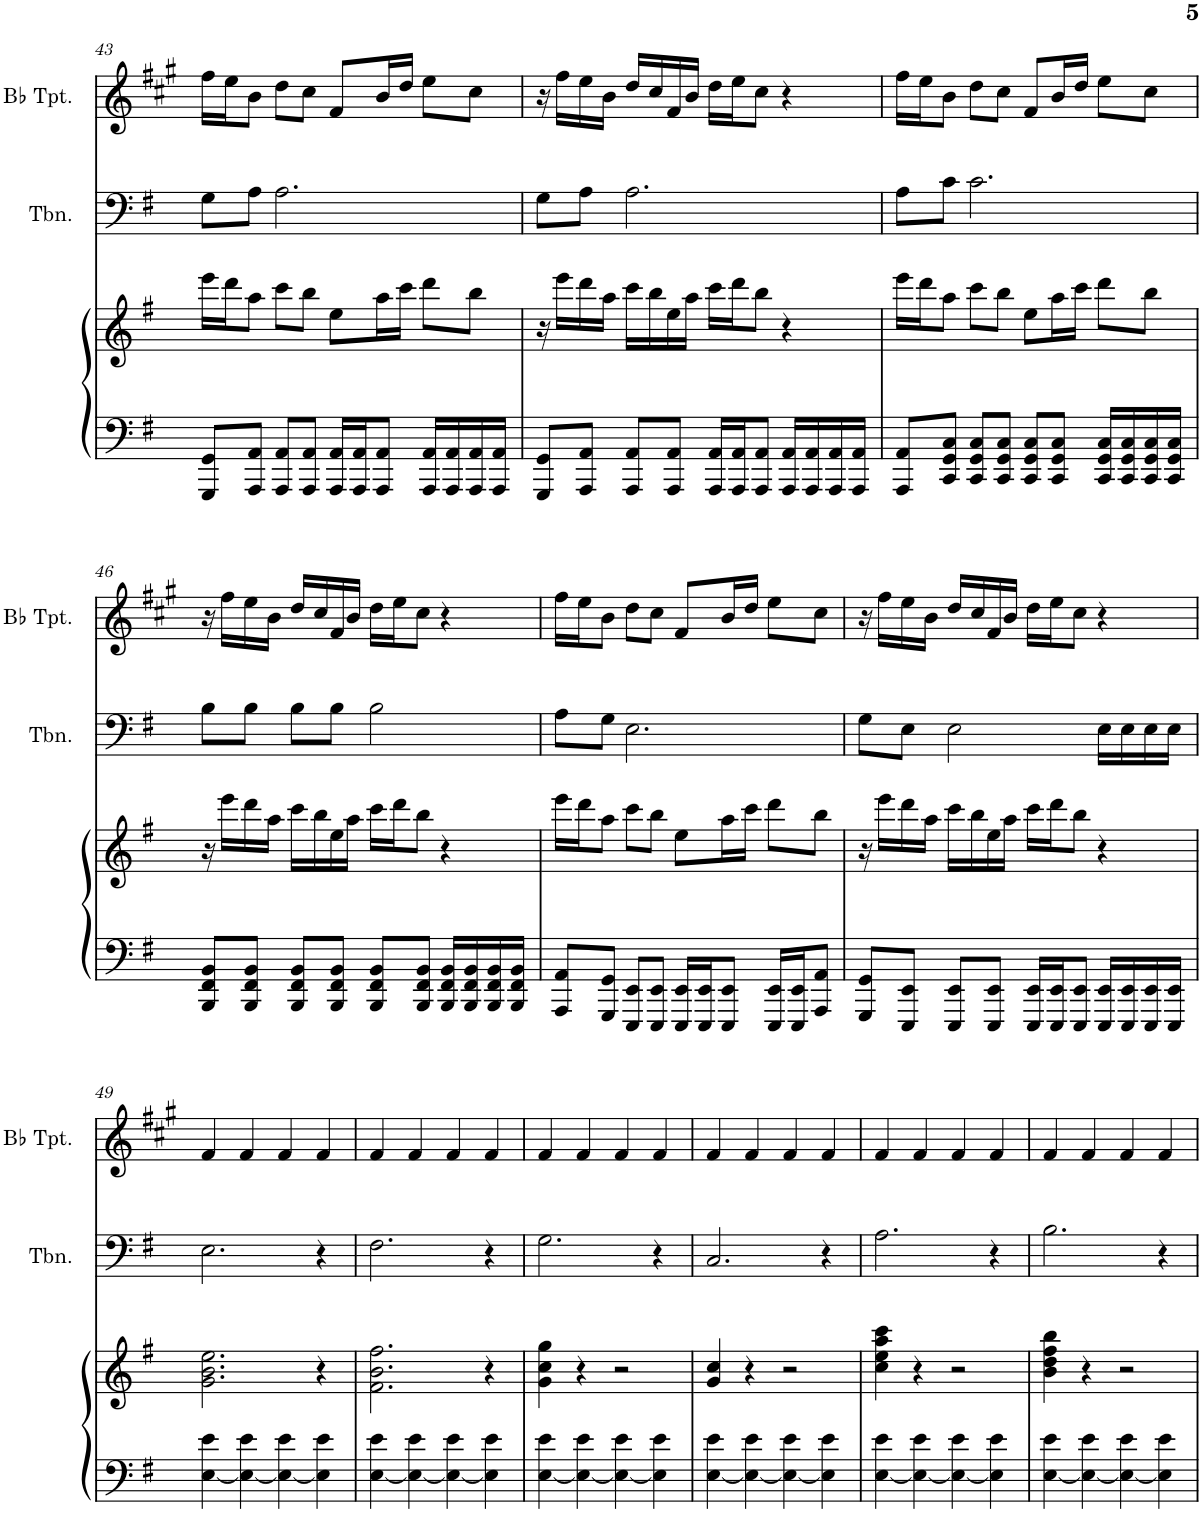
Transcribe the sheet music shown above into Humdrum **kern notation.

**kern	**kern	**kern	**kern
*part3	*part3	*part2	*part1
*staff4	*staff3	*staff2	*staff1
*I"Grand Piano	*	*I"Trombone	*I"Bb Trumpet
*I'Pno	*	*I'Tbn.	*I'Bb Tpt.
!!LO:PB:g=z
*clefF4	*clefG2	*clefF4	*clefG2
*	*	*	*Trd1c2
*k[f#]	*k[f#]	*k[f#]	*k[f#c#g#]
*M4/4	*M4/4	*M4/4	*M4/4
=43	=43	=43	=43
8GGG/ 8GG/L	16eee\LL	8G\L	16ff#\LL
.	16ddd\J	.	16ee\J
8AAA/ 8AA/J	8aa\J	8A\J	8b\J
8AAA/ 8AA/L	8ccc\L	2.A\	8dd\L
8AAA/ 8AA/J	8bb\J	.	8cc#\J
16AAA/ 16AA/LL	8ee\L	.	8f#/L
16AAA/ 16AA/J	.	.	.
8AAA/ 8AA/J	16aa\L	.	16b/L
.	16ccc\JJ	.	16dd/JJ
16AAA/ 16AA/LL	8ddd\L	.	8ee\L
16AAA/ 16AA/	.	.	.
16AAA/ 16AA/	8bb\J	.	8cc#\J
16AAA/ 16AA/JJ	.	.	.
=44	=44	=44	=44
8GGG/ 8GG/L	16r	8G\L	16r
.	16eee\LL	.	16ff#\LL
8AAA/ 8AA/J	16ddd\	8A\J	16ee\
.	16aa\JJ	.	16b\JJ
8AAA/ 8AA/L	16ccc\LL	2.A\	16dd/LL
.	16bb\	.	16cc#/
8AAA/ 8AA/J	16ee\	.	16f#/
.	16aa\JJ	.	16b/JJ
16AAA/ 16AA/LL	16ccc\LL	.	16dd\LL
16AAA/ 16AA/J	16ddd\J	.	16ee\J
8AAA/ 8AA/J	8bb\J	.	8cc#\J
16AAA/ 16AA/LL	4r	.	4r
16AAA/ 16AA/	.	.	.
16AAA/ 16AA/	.	.	.
16AAA/ 16AA/JJ	.	.	.
=45	=45	=45	=45
8AAA/ 8AA/L	16eee\LL	8A\L	16ff#\LL
.	16ddd\J	.	16ee\J
8CC/ 8GG/ 8C/J	8aa\J	8c\J	8b\J
8CC/ 8GG/ 8C/L	8ccc\L	2.c\	8dd\L
8CC/ 8GG/ 8C/J	8bb\J	.	8cc#\J
8CC/ 8GG/ 8C/L	8ee\L	.	8f#/L
8CC/ 8GG/ 8C/J	16aa\L	.	16b/L
.	16ccc\JJ	.	16dd/JJ
16CC/ 16GG/ 16C/LL	8ddd\L	.	8ee\L
16CC/ 16GG/ 16C/	.	.	.
16CC/ 16GG/ 16C/	8bb\J	.	8cc#\J
16CC/ 16GG/ 16C/JJ	.	.	.
!!LO:LB:g=z
=46	=46	=46	=46
8BBB/ 8FF#/ 8BB/L	16r	8B\L	16r
.	16eee\LL	.	16ff#\LL
8BBB/ 8FF#/ 8BB/J	16ddd\	8B\J	16ee\
.	16aa\JJ	.	16b\JJ
8BBB/ 8FF#/ 8BB/L	16ccc\LL	8B\L	16dd/LL
.	16bb\	.	16cc#/
8BBB/ 8FF#/ 8BB/J	16ee\	8B\J	16f#/
.	16aa\JJ	.	16b/JJ
8BBB/ 8FF#/ 8BB/L	16ccc\LL	2B\	16dd\LL
.	16ddd\J	.	16ee\J
8BBB/ 8FF#/ 8BB/J	8bb\J	.	8cc#\J
16BBB/ 16FF#/ 16BB/LL	4r	.	4r
16BBB/ 16FF#/ 16BB/	.	.	.
16BBB/ 16FF#/ 16BB/	.	.	.
16BBB/ 16FF#/ 16BB/JJ	.	.	.
=47	=47	=47	=47
8AAA/ 8AA/L	16eee\LL	8A\L	16ff#\LL
.	16ddd\J	.	16ee\J
8GGG/ 8GG/J	8aa\J	8G\J	8b\J
8EEE/ 8EE/L	8ccc\L	2.E\	8dd\L
8EEE/ 8EE/J	8bb\J	.	8cc#\J
16EEE/ 16EE/LL	8ee\L	.	8f#/L
16EEE/ 16EE/J	.	.	.
8EEE/ 8EE/J	16aa\L	.	16b/L
.	16ccc\JJ	.	16dd/JJ
16EEE/ 16EE/LL	8ddd\L	.	8ee\L
16EEE/ 16EE/J	.	.	.
8AAA/ 8AA/J	8bb\J	.	8cc#\J
=48	=48	=48	=48
8GGG/ 8GG/L	16r	8G\L	16r
.	16eee\LL	.	16ff#\LL
8EEE/ 8EE/J	16ddd\	8E\J	16ee\
.	16aa\JJ	.	16b\JJ
8EEE/ 8EE/L	16ccc\LL	2E\	16dd/LL
.	16bb\	.	16cc#/
8EEE/ 8EE/J	16ee\	.	16f#/
.	16aa\JJ	.	16b/JJ
16EEE/ 16EE/LL	16ccc\LL	.	16dd\LL
16EEE/ 16EE/J	16ddd\J	.	16ee\J
8EEE/ 8EE/J	8bb\J	.	8cc#\J
16EEE/ 16EE/LL	4r	16E\LL	4r
16EEE/ 16EE/	.	16E\	.
16EEE/ 16EE/	.	16E\	.
16EEE/ 16EE/JJ	.	16E\JJ	.
!!LO:LB:g=z
=49	=49	=49	=49
[4E\ 4e\	2.g\ 2.b\ 2.ee\	2.E\	4f#/
4E\_ 4e\	.	.	4f#/
4E\_ 4e\	.	.	4f#/
4E\] 4e\	4r	4r	4f#/
=50	=50	=50	=50
[4E\ 4e\	2.f#\ 2.b\ 2.ff#\	2.F#\	4f#/
4E\_ 4e\	.	.	4f#/
4E\_ 4e\	.	.	4f#/
4E\] 4e\	4r	4r	4f#/
=51	=51	=51	=51
[4E\ 4e\	4g\ 4cc\ 4gg\	2.G\	4f#/
4E\_ 4e\	4r	.	4f#/
4E\_ 4e\	2r	.	4f#/
4E\] 4e\	.	4r	4f#/
=52	=52	=52	=52
[4E\ 4e\	4g/ 4cc/	2.C/	4f#/
4E\_ 4e\	4r	.	4f#/
4E\_ 4e\	2r	.	4f#/
4E\] 4e\	.	4r	4f#/
=53	=53	=53	=53
[4E\ 4e\	4cc\ 4ee\ 4aa\ 4ccc\	2.A\	4f#/
4E\_ 4e\	4r	.	4f#/
4E\_ 4e\	2r	.	4f#/
4E\] 4e\	.	4r	4f#/
=54	=54	=54	=54
[4E\ 4e\	4b\ 4dd\ 4ff#\ 4bb\	2.B\	4f#/
4E\_ 4e\	4r	.	4f#/
4E\_ 4e\	2r	.	4f#/
4E\] 4e\	.	4r	4f#/
=	=	=	=
*-	*-	*-	*-
